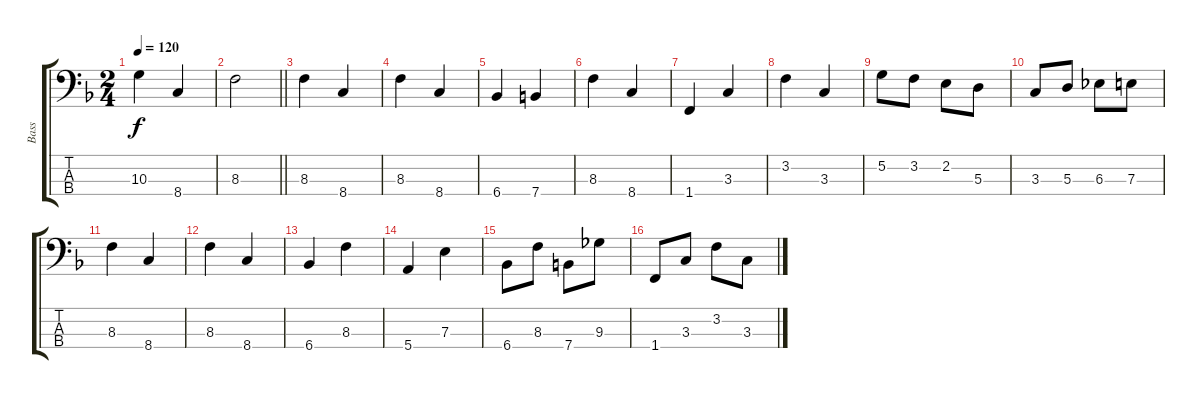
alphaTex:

\track ("Bass" "Bass") {instrument electricbassfinger}
\staff {score tabs}
\tuning (G2 D2 A1 E1) {hide}
\ts (2 4)
\tempo 120
\clef f4
\ks f
10.3.4{dy f} 8.4.4 |
\barLineRight lightlight
8.3.2 |
8.3.4 8.4.4 |
8.3.4 8.4.4 |
6.4.4 7.4.4 |
8.3.4 8.4.4 |
1.4.4 3.3.4 |
3.2.4 3.3.4 |
5.2.8 3.2.8 2.2.8 5.3.8 |
3.3.8 5.3.8 6.3.8 7.3.8 |
8.3.4 8.4.4 |
8.3.4 8.4.4 |
6.4.4 8.3.4 |
5.4.4 7.3.4 |
6.4.8 8.3.8 7.4.8 9.3.8 |
1.4.8 3.3.8 3.2.8 3.3.8
